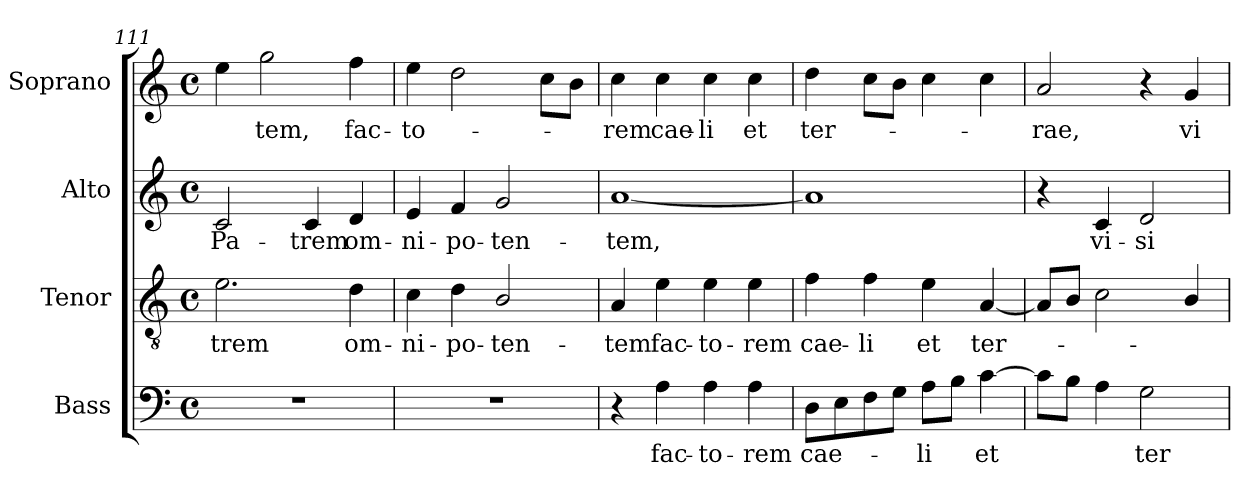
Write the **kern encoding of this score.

**kern	**text	**kern	**text	**kern	**text	**kern	**text
*part4	*part4	*part3	*part3	*part2	*part2	*part1	*part1
*staff4	*staff4	*staff3	*staff3	*staff2	*staff2	*staff1	*staff1
*I"Bass	*	*I"Tenor	*	*I"Alto	*	*I"Soprano	*
*I'B.	*	*I'T.	*	*I'A.	*	*I'S.	*
*clefF4	*	*clefGv2	*	*clefG2	*	*clefG2	*
*	*	*ITrd7c12	*	*	*	*	*
*k[]	*	*k[]	*	*k[]	*	*k[]	*
*C:	*	*C:	*	*C:	*	*C:	*
*M4/4	*	*M4/4	*	*M4/4	*	*M4/4	*
*met(c)	*	*met(c)	*	*met(c)	*	*met(c)	*
=111	=111	=111	=111	=111	=111	=111	=111
!	!	!	!LO:LY:b:color=#000000	!	!	!	!
!	!	!	!	!	!LO:LY:b:color=#000000	!	!
1r	.	2.Ei\	-trem	2ci/	Pa-	4eei\	.
!	!	!	!	!	!	!	!LO:LY:b:color=#000000
.	.	.	.	.	.	2ggi\	-tem,
!	!	!	!	!	!LO:LY:b:color=#000000	!	!
.	.	.	.	4ci/	-trem	.	.
!	!	!	!LO:LY:b:color=#000000	!	!	!	!
!	!	!	!	!	!LO:LY:b:color=#000000	!	!
!	!	!	!	!	!	!	!LO:LY:b:color=#000000
.	.	4Di\	om-	4di/	om-	4ffi\	fac-
=112	=112	=112	=112	=112	=112	=112	=112
!	!	!	!LO:LY:b:color=#000000	!	!	!	!
!	!	!	!	!	!LO:LY:b:color=#000000	!	!
!	!	!	!	!	!	!	!LO:LY:b:color=#000000
1r	.	4Ci\	-ni-	4ei/	-ni-	4eei\	-to-
!	!	!	!LO:LY:b:color=#000000	!	!	!	!
!	!	!	!	!	!LO:LY:b:color=#000000	!	!
.	.	4Di\	-po-	4fi/	-po-	2ddi\	.
!	!	!	!LO:LY:b:color=#000000	!	!	!	!
!	!	!	!	!	!LO:LY:b:color=#000000	!	!
.	.	2BBi/	-ten-	2gi/	-ten-	.	.
.	.	.	.	.	.	8cci\L	.
.	.	.	.	.	.	8bi\J	.
=113	=113	=113	=113	=113	=113	=113	=113
!	!	!	!LO:LY:b:color=#000000	!	!	!	!
!	!	!	!	!	!LO:LY:b:color=#000000	!	!
!	!	!	!	!	!	!	!LO:LY:b:color=#000000
4r	.	4AAi/	-tem	[1ai	-tem,	4cci\	-rem
!	!LO:LY:b:color=#000000	!	!	!	!	!	!
!	!	!	!LO:LY:b:color=#000000	!	!	!	!
!	!	!	!	!	!	!	!LO:LY:b:color=#000000
4Ai\	fac-	4Ei\	fac-	.	.	4cci\	cae-
!	!LO:LY:b:color=#000000	!	!	!	!	!	!
!	!	!	!LO:LY:b:color=#000000	!	!	!	!
!	!	!	!	!	!	!	!LO:LY:b:color=#000000
4Ai\	-to-	4Ei\	-to-	.	.	4cci\	-li
!	!LO:LY:b:color=#000000	!	!	!	!	!	!
!	!	!	!LO:LY:b:color=#000000	!	!	!	!
!	!	!	!	!	!	!	!LO:LY:b:color=#000000
4Ai\	-rem	4Ei\	-rem	.	.	4cci\	et
=114	=114	=114	=114	=114	=114	=114	=114
!	!LO:LY:b:color=#000000	!	!	!	!	!	!
!	!	!	!LO:LY:b:color=#000000	!	!	!	!
!	!	!	!	!	!	!	!LO:LY:b:color=#000000
8Di\L	cae-	4Fi\	cae-	1ai]	.	4ddi\	ter-
8Ei\	.	.	.	.	.	.	.
!	!	!	!LO:LY:b:color=#000000	!	!	!	!
8Fi\	.	4Fi\	-li	.	.	8cci\L	.
8Gi\J	.	.	.	.	.	8bi\J	.
!	!LO:LY:b:color=#000000	!	!	!	!	!	!
!	!	!	!LO:LY:b:color=#000000	!	!	!	!
8Ai\L	-li	4Ei\	et	.	.	4cci\	.
8Bi\J	.	.	.	.	.	.	.
!	!LO:LY:b:color=#000000	!	!	!	!	!	!
!	!	!	!LO:LY:b:color=#000000	!	!	!	!
[4ci\	et	[4AAi/	ter-	.	.	4cci\	.
!!LO:LB:g=z
=115	=115	=115	=115	=115	=115	=115	=115
!	!	!	!	!	!	!	!LO:LY:b:color=#000000
8ci\L]	.	8AAi/L]	.	4r	.	2ai/	-rae,
8Bi\J	.	8BBi/J	.	.	.	.	.
!	!	!	!	!	!LO:LY:b:color=#000000	!	!
4Ai\	.	2Ci\	.	4ci/	vi-	.	.
!	!LO:LY:b:color=#000000	!	!	!	!	!	!
!	!	!	!	!	!LO:LY:b:color=#000000	!	!
2Gi\	ter-	.	.	2di/	-si-	4r	.
!	!	!	!	!	!	!	!LO:LY:b:color=#000000
.	.	4BBi/	.	.	.	4gi/	vi-
=	=	=	=	=	=	=	=
*-	*-	*-	*-	*-	*-	*-	*-
